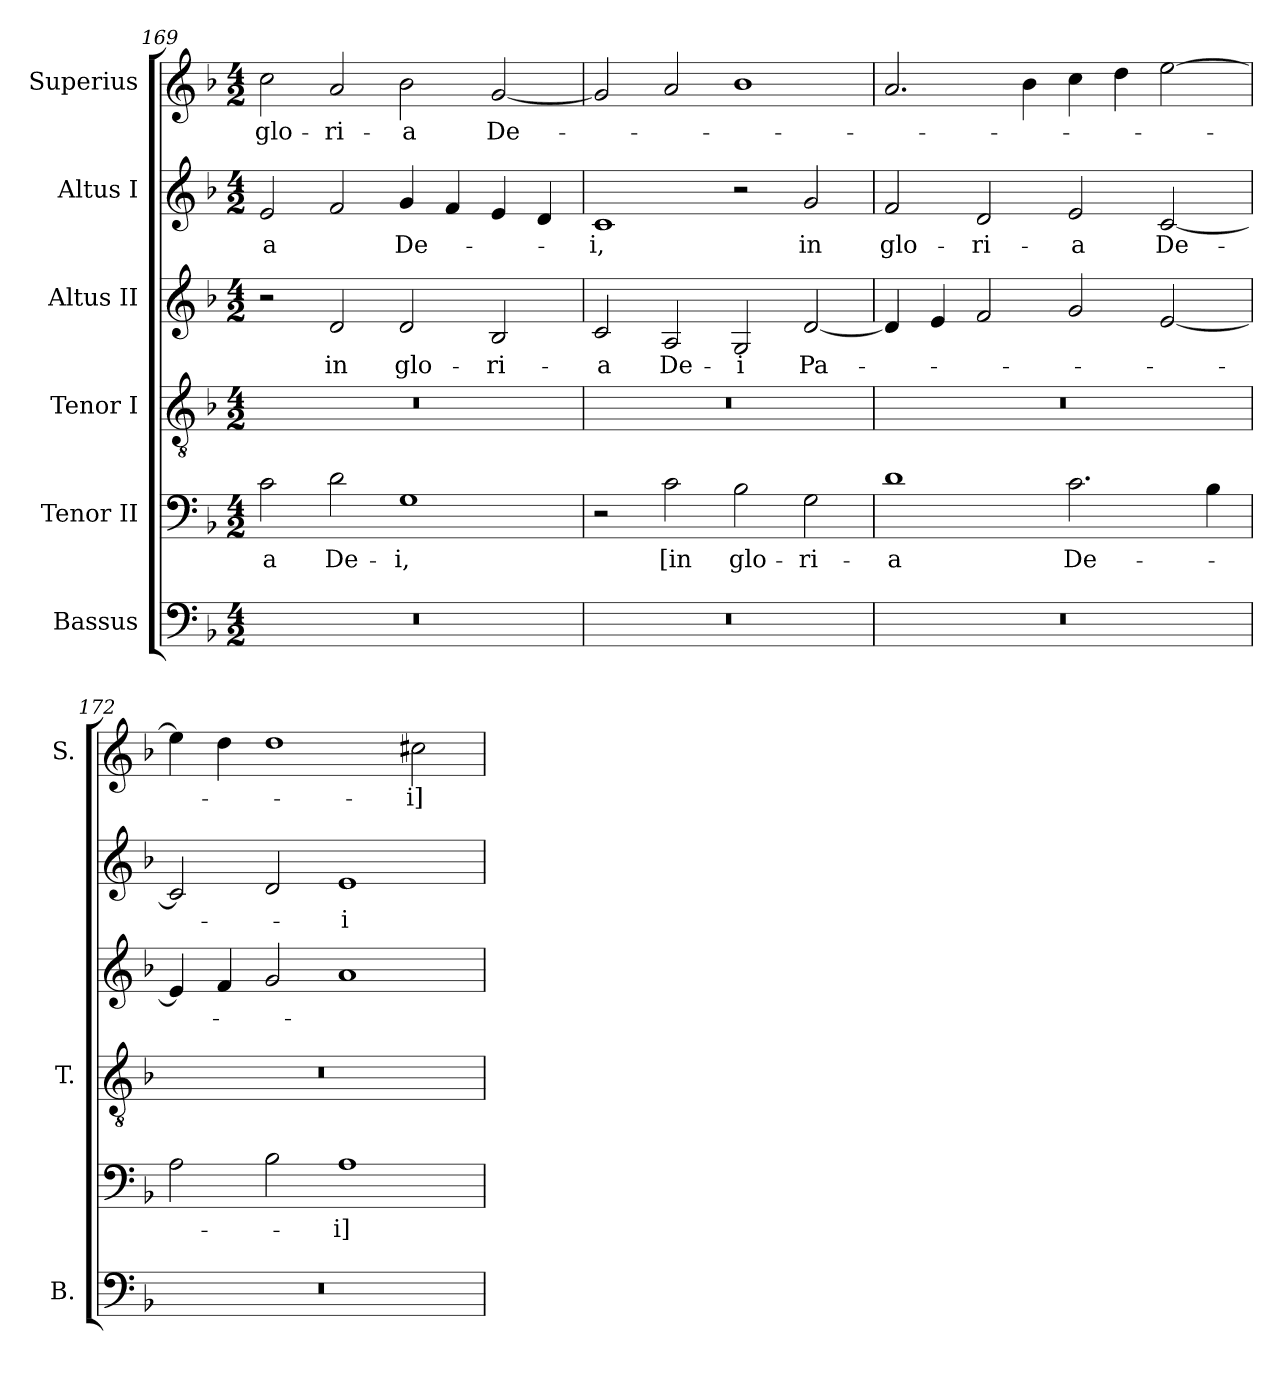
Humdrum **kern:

**kern	**kern	**text	**kern	**kern	**text	**kern	**text	**kern	**text
*part6	*part5	*part5	*part4	*part3	*part3	*part2	*part2	*part1	*part1
*staff6	*staff5	*staff5	*staff4	*staff3	*staff3	*staff2	*staff2	*staff1	*staff1
*I"Bassus	*I"Tenor II	*	*I"Tenor I	*I"Altus II	*	*I"Altus I	*	*I"Superius	*
*I'B.	*	*	*I'T.	*	*	*	*	*I'S.	*
!!LO:LB:g=z
*clefF4	*clefF4	*	*clefGv2	*clefG2	*	*clefG2	*	*clefG2	*
*	*	*	*ITrd7c12	*	*	*	*	*	*
*k[b-]	*k[b-]	*	*k[b-]	*k[b-]	*	*k[b-]	*	*k[b-]	*
*F:	*F:	*	*F:	*F:	*	*F:	*	*F:	*
*M4/2	*M4/2	*	*M4/2	*M4/2	*	*M4/2	*	*M4/2	*
=169	=169	=169	=169	=169	=169	=169	=169	=169	=169
!LO:N:vis=1	!	!	!	!	!	!	!	!	!
!	!	!LO:LY:b:color=#000000	!LO:N:vis=1	!	!	!	!	!	!
!	!	!	!	!	!	!	!LO:LY:b:color=#000000	!	!
!	!	!	!	!	!	!	!	!	!LO:LY:b:color=#000000
0r	2ci\	-a	0r	2r	.	2ei/	-a	2cci\	glo-
!	!	!LO:LY:b:color=#000000	!	!	!	!	!	!	!
!	!	!	!	!	!LO:LY:b:color=#000000	!	!	!	!
!	!	!	!	!	!	!	!	!	!LO:LY:b:color=#000000
.	2di\	De-	.	2di/	in	2fi/	.	2ai/	-ri-
!	!	!LO:LY:b:color=#000000	!	!	!	!	!	!	!
!	!	!	!	!	!LO:LY:b:color=#000000	!	!	!	!
!	!	!	!	!	!	!	!LO:LY:b:color=#000000	!	!
!	!	!	!	!	!	!	!	!	!LO:LY:b:color=#000000
.	1Gi	-i,	.	2di/	glo-	4gi/	De-	2b-i\	-a
.	.	.	.	.	.	4fi/	.	.	.
!	!	!	!	!	!LO:LY:b:color=#000000	!	!	!	!
!	!	!	!	!	!	!	!	!	!LO:LY:b:color=#000000
.	.	.	.	2B-i/	-ri-	4ei/	.	[<2gi/	De-
.	.	.	.	.	.	4di/	.	.	.
=170	=170	=170	=170	=170	=170	=170	=170	=170	=170
!LO:N:vis=1	!	!	!LO:N:vis=1	!	!	!	!	!	!
!	!	!	!	!	!LO:LY:b:color=#000000	!	!	!	!
!	!	!	!	!	!	!	!LO:LY:b:color=#000000	!	!
0r	2r	.	0r	2ci/	-a	1ci	-i,	2gi/]	.
!	!	!LO:LY:b:color=#000000	!	!	!	!	!	!	!
!	!	!	!	!	!LO:LY:b:color=#000000	!	!	!	!
.	2ci\	[in	.	2Ai/	De-	.	.	2ai/	.
!	!	!LO:LY:b:color=#000000	!	!	!	!	!	!	!
!	!	!	!	!	!LO:LY:b:color=#000000	!	!	!	!
.	2B-i\	glo-	.	2Gi/	-i	2r	.	1b-i	.
!	!	!LO:LY:b:color=#000000	!	!	!	!	!	!	!
!	!	!	!	!	!LO:LY:b:color=#000000	!	!	!	!
!	!	!	!	!	!	!	!LO:LY:b:color=#000000	!	!
.	2Gi\	-ri-	.	[<2di/	Pa-	2gi/	in	.	.
=171	=171	=171	=171	=171	=171	=171	=171	=171	=171
!LO:N:vis=1	!	!	!	!	!	!	!	!	!
!	!	!LO:LY:b:color=#000000	!LO:N:vis=1	!	!	!	!	!	!
!	!	!	!	!	!	!	!LO:LY:b:color=#000000	!	!
0r	1di	-a	0r	4di/]	.	2fi/	glo-	2.ai/	.
.	.	.	.	4ei/	.	.	.	.	.
!	!	!	!	!	!	!	!LO:LY:b:color=#000000	!	!
.	.	.	.	2fi/	.	2di/	-ri-	.	.
.	.	.	.	.	.	.	.	4b-i\	.
!	!	!LO:LY:b:color=#000000	!	!	!	!	!	!	!
!	!	!	!	!	!	!	!LO:LY:b:color=#000000	!	!
.	2.ci\	De-	.	2gi/	.	2ei/	-a	4cci\	.
.	.	.	.	.	.	.	.	4ddi\	.
!	!	!	!	!	!	!	!LO:LY:b:color=#000000	!	!
.	.	.	.	[<2ei/	.	[<2ci/	De-	[>2eei\	.
.	4B-i\	.	.	.	.	.	.	.	.
=172	=172	=172	=172	=172	=172	=172	=172	=172	=172
!LO:N:vis=1	!	!	!LO:N:vis=1	!	!	!	!	!	!
0r	2Ai\	.	0r	4ei/]	.	2ci/]	.	4eei\]	.
.	.	.	.	4fi/	.	.	.	4ddi\	.
.	2B-i\	.	.	2gi/	.	2di/	.	1ddi	.
!	!	!LO:LY:b:color=#000000	!	!	!	!	!	!	!
!	!	!	!	!	!	!	!LO:LY:b:color=#000000	!	!
.	1Ai	-i]	.	1ai	.	1ei	-i	.	.
!	!	!	!	!	!	!	!	!	!LO:LY:b:color=#000000
.	.	.	.	.	.	.	.	2cc#Xi\	-i]
=	=	=	=	=	=	=	=	=	=
*-	*-	*-	*-	*-	*-	*-	*-	*-	*-
